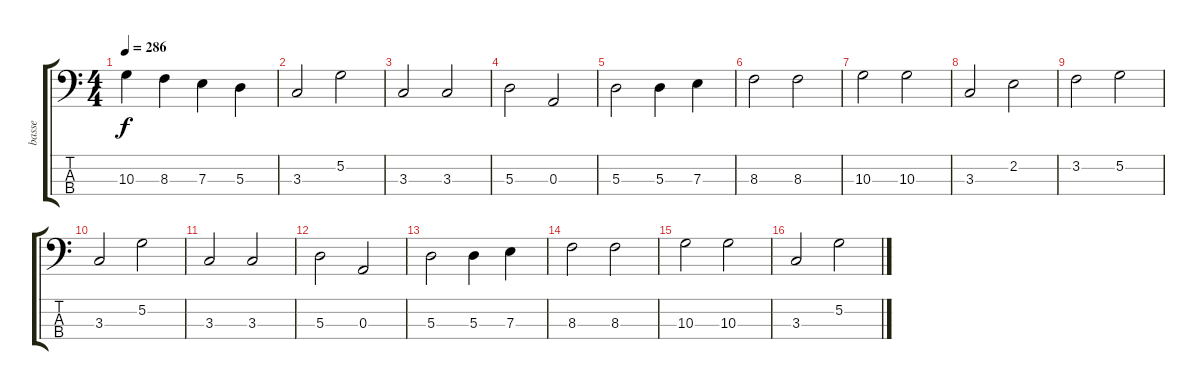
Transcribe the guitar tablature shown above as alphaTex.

\track ("basse" "basse") {instrument electricbasspick}
\staff {score tabs}
\tuning (G2 D2 A1 E1) {hide}
\ts (4 4)
\tempo 286
\clef f4
\ks c
10.3.4{dy f} 8.3.4 7.3.4 5.3.4 |
3.3.2 5.2.2 |
3.3.2 3.3.2 |
5.3.2 0.3.2 |
5.3.2 5.3.4 7.3.4 |
8.3.2 8.3.2 |
10.3.2 10.3.2 |
3.3.2 2.2.2 |
3.2.2 5.2.2 |
3.3.2 5.2.2 |
3.3.2 3.3.2 |
5.3.2 0.3.2 |
5.3.2 5.3.4 7.3.4 |
8.3.2 8.3.2 |
10.3.2 10.3.2 |
3.3.2 5.2.2
